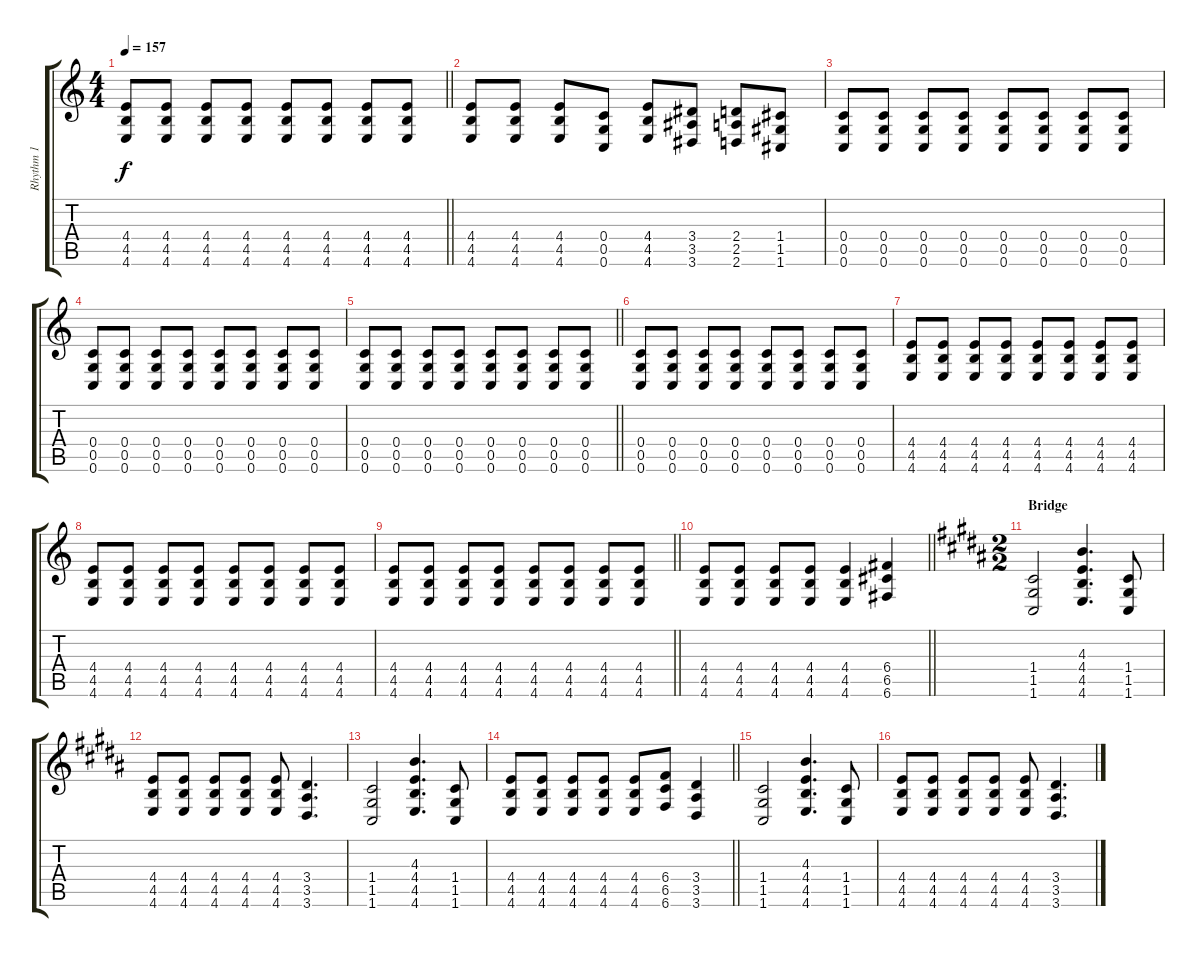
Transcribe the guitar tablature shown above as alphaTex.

\track ("Rhythm 1" "Rhythm 1") {instrument distortionguitar}
\staff {score tabs}
\tuning (E4 C4 G3 C3 G2 C2) {hide}
\ts (4 4)
\tempo 157
\clef g2
\barLineRight lightlight
\ks c
(4.4 4.5 4.6).8{dy f} (4.4 4.5 4.6).8 (4.4 4.5 4.6).8 (4.4 4.5 4.6).8 (4.4 4.5 4.6).8 (4.4 4.5 4.6).8 (4.4 4.5 4.6).8 (4.4 4.5 4.6).8 |
(4.4 4.5 4.6).8 (4.4 4.5 4.6).8 (4.4 4.5 4.6).8 (0.4 0.5 0.6).8 (4.4 4.5 4.6).8 (3.4 3.5 3.6).8 (2.4 2.5 2.6).8 (1.4 1.5 1.6).8 |
(0.4 0.5 0.6).8 (0.4 0.5 0.6).8 (0.4 0.5 0.6).8 (0.4 0.5 0.6).8 (0.4 0.5 0.6).8 (0.4 0.5 0.6).8 (0.4 0.5 0.6).8 (0.4 0.5 0.6).8 |
(0.4 0.5 0.6).8 (0.4 0.5 0.6).8 (0.4 0.5 0.6).8 (0.4 0.5 0.6).8 (0.4 0.5 0.6).8 (0.4 0.5 0.6).8 (0.4 0.5 0.6).8 (0.4 0.5 0.6).8 |
\barLineRight lightlight
(0.4 0.5 0.6).8 (0.4 0.5 0.6).8 (0.4 0.5 0.6).8 (0.4 0.5 0.6).8 (0.4 0.5 0.6).8 (0.4 0.5 0.6).8 (0.4 0.5 0.6).8 (0.4 0.5 0.6).8 |
(0.4 0.5 0.6).8 (0.4 0.5 0.6).8 (0.4 0.5 0.6).8 (0.4 0.5 0.6).8 (0.4 0.5 0.6).8 (0.4 0.5 0.6).8 (0.4 0.5 0.6).8 (0.4 0.5 0.6).8 |
(4.4 4.5 4.6).8 (4.4 4.5 4.6).8 (4.4 4.5 4.6).8 (4.4 4.5 4.6).8 (4.4 4.5 4.6).8 (4.4 4.5 4.6).8 (4.4 4.5 4.6).8 (4.4 4.5 4.6).8 |
(4.4 4.5 4.6).8 (4.4 4.5 4.6).8 (4.4 4.5 4.6).8 (4.4 4.5 4.6).8 (4.4 4.5 4.6).8 (4.4 4.5 4.6).8 (4.4 4.5 4.6).8 (4.4 4.5 4.6).8 |
\barLineRight lightlight
(4.4 4.5 4.6).8 (4.4 4.5 4.6).8 (4.4 4.5 4.6).8 (4.4 4.5 4.6).8 (4.4 4.5 4.6).8 (4.4 4.5 4.6).8 (4.4 4.5 4.6).8 (4.4 4.5 4.6).8 |
\barLineRight lightlight
(4.4 4.5 4.6).8 (4.4 4.5 4.6).8 (4.4 4.5 4.6).8 (4.4 4.5 4.6).8 (4.4 4.5 4.6).4 (6.4 6.5 6.6).4 |
\ts (2 2)
\section ("" "Bridge")
\ks b
(1.4 1.5 1.6).2 (4.3 4.4 4.5 4.6).4{d} (1.4 1.5 1.6).8 |
\ks g#minor
(4.4 4.5 4.6).8 (4.4 4.5 4.6).8 (4.4 4.5 4.6).8 (4.4 4.5 4.6).8 (4.4 4.5 4.6).8 (3.4 3.5 3.6).4{d} |
\ks b
(1.4 1.5 1.6).2 (4.3 4.4 4.5 4.6).4{d} (1.4 1.5 1.6).8 |
\barLineRight lightlight
\ks g#minor
(4.4 4.5 4.6).8 (4.4 4.5 4.6).8 (4.4 4.5 4.6).8 (4.4 4.5 4.6).8 (4.4 4.5 4.6).8 (6.4 6.5 6.6).8 (3.4 3.5 3.6).4 |
\ks b
(1.4 1.5 1.6).2 (4.3 4.4 4.5 4.6).4{d} (1.4 1.5 1.6).8 |
\ks g#minor
(4.4 4.5 4.6).8 (4.4 4.5 4.6).8 (4.4 4.5 4.6).8 (4.4 4.5 4.6).8 (4.4 4.5 4.6).8 (3.4 3.5 3.6).4{d}
